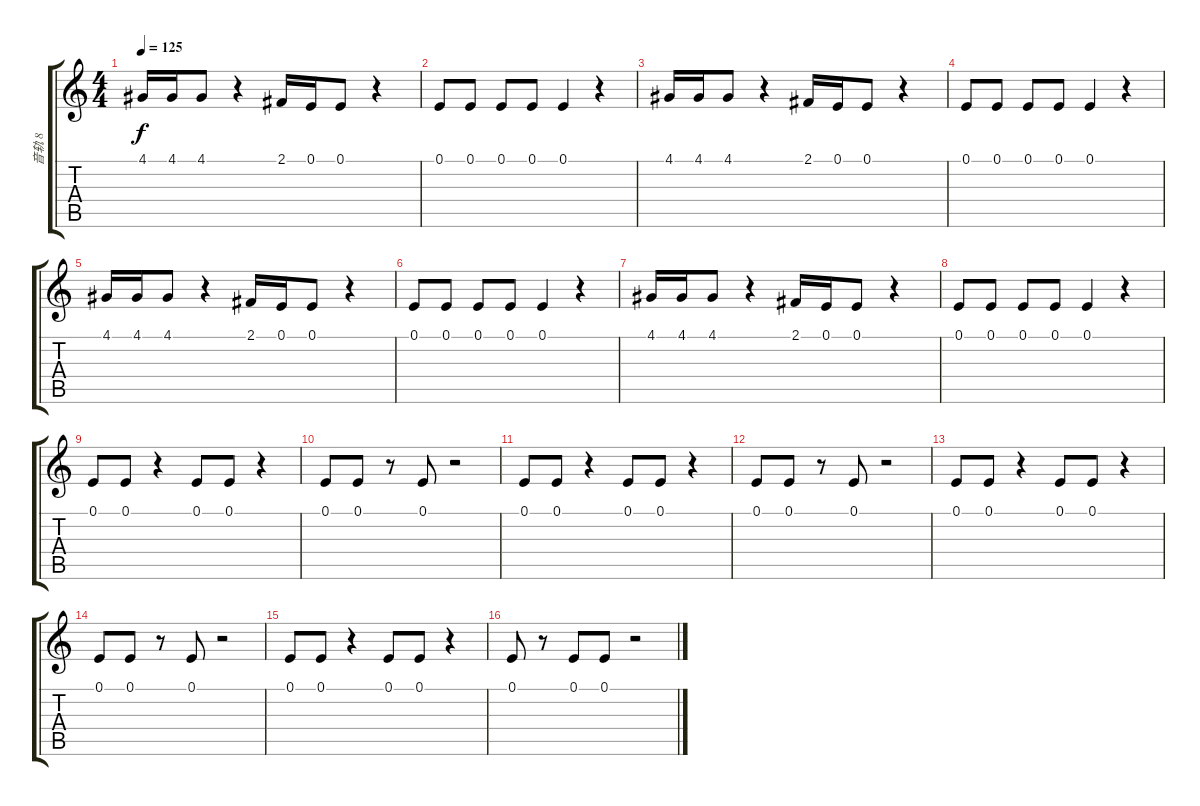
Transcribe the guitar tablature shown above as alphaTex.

\track ("音轨 8" "音轨 8") {instrument synthvoice}
\staff {score tabs}
\tuning (E4 B3 G3 D3 A2 E2) {hide}
\ts (4 4)
\tempo 125
\clef g2
\ks c
4.1.16{dy f} 4.1.16 4.1.8 r.4 2.1.16 0.1.16 0.1.8 r.4 |
0.1.8 0.1.8 0.1.8 0.1.8 0.1.4 r.4 |
4.1.16 4.1.16 4.1.8 r.4 2.1.16 0.1.16 0.1.8 r.4 |
0.1.8 0.1.8 0.1.8 0.1.8 0.1.4 r.4 |
4.1.16 4.1.16 4.1.8 r.4 2.1.16 0.1.16 0.1.8 r.4 |
0.1.8 0.1.8 0.1.8 0.1.8 0.1.4 r.4 |
4.1.16 4.1.16 4.1.8 r.4 2.1.16 0.1.16 0.1.8 r.4 |
0.1.8 0.1.8 0.1.8 0.1.8 0.1.4 r.4 |
0.1.8 0.1.8 r.4 0.1.8 0.1.8 r.4 |
0.1.8 0.1.8 r.8 0.1.8 r.2 |
0.1.8 0.1.8 r.4 0.1.8 0.1.8 r.4 |
0.1.8 0.1.8 r.8 0.1.8 r.2 |
0.1.8 0.1.8 r.4 0.1.8 0.1.8 r.4 |
0.1.8 0.1.8 r.8 0.1.8 r.2 |
0.1.8 0.1.8 r.4 0.1.8 0.1.8 r.4 |
0.1.8 r.8 0.1.8 0.1.8 r.2
